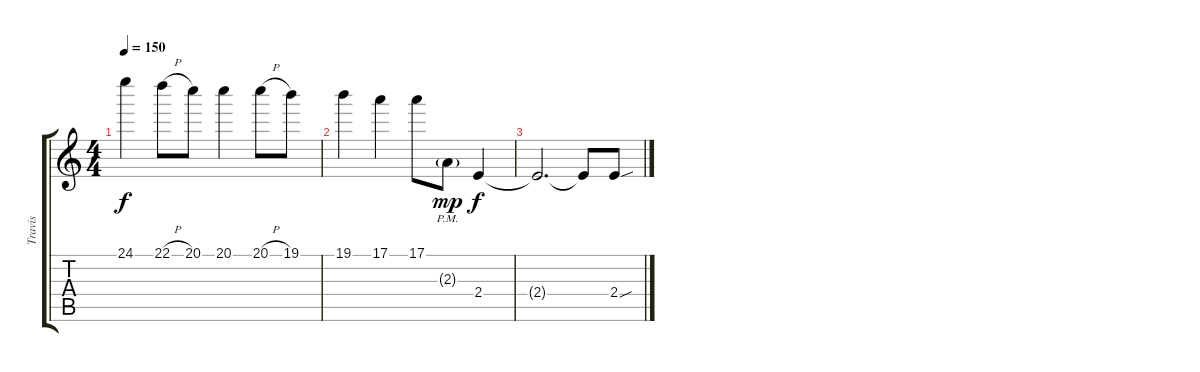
\track ("Travis" "Travis") {instrument overdrivenguitar}
\staff {score tabs}
\tuning (E4 B3 G3 D3 A2 E2) {hide}
\ts (4 4)
\tempo 150
\clef g2
\ks c
24.1{t}.4{dy f} 22.1{h}.8 20.1.8 20.1.4 20.1{h}.8 19.1.8 |
19.1.4 17.1.4 17.1.8 2.3{g pm}.8{dy mp} 2.4.4{dy f} |
2.4{t}.2{d} 2.4{t}.8 2.4{sou}.8
